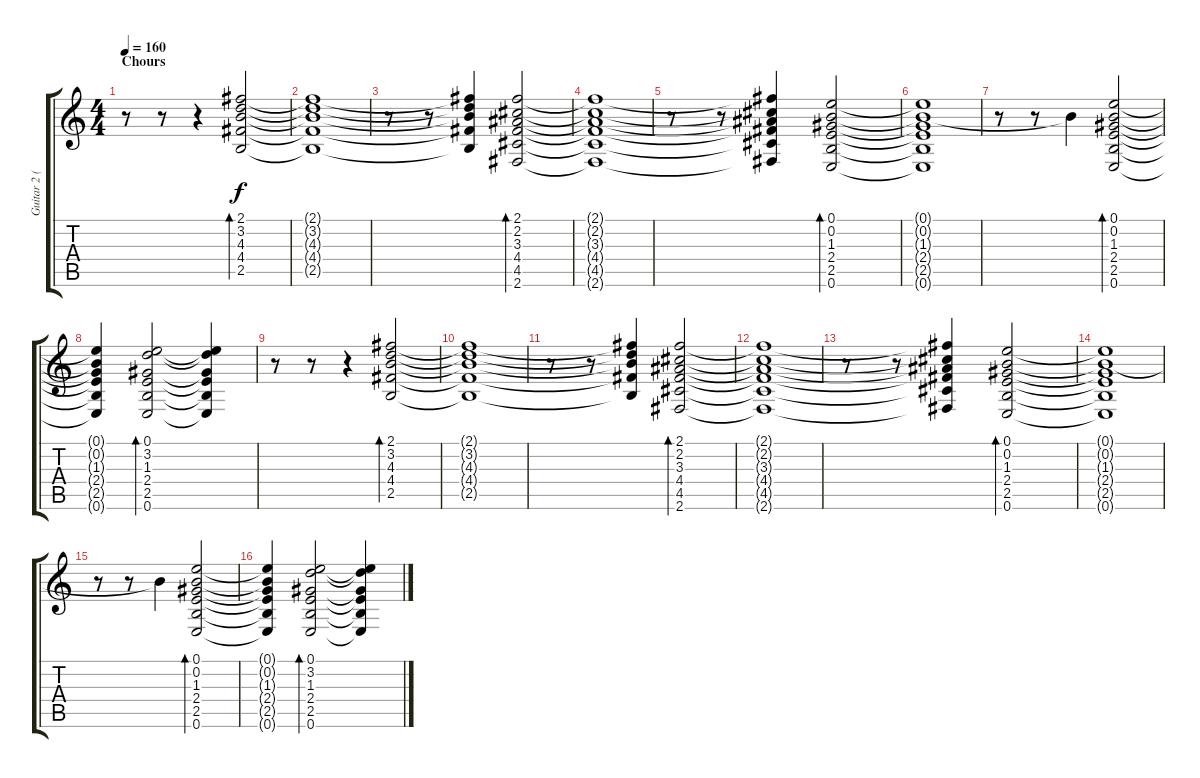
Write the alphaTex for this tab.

\track ("Guitar 2 (Velja)" "Guitar 2 (") {instrument electricguitarjazz}
\staff {score tabs}
\tuning (E4 B3 G3 D3 A2 E2) {hide}
\ts (4 4)
\section ("" "Chours")
\tempo 160
\clef g2
\ks c
r.8{dy f} r.8 r.4 (2.1 3.2 4.3 4.4 2.5).2{bd 480} |
(2.1{t} 3.2{t} 4.3{t} 4.4{t} 2.5{t}).1 |
r.8 r.8 (2.1{t} 3.2{t} 4.3{t} 4.4{t} 2.5{t}).4 (2.1 2.2 3.3 4.4 4.5 2.6).2{bd 480} |
(2.1{t} 2.2{t} 3.3{t} 4.4{t} 4.5{t} 2.6{t}).1 |
r.8 r.8 (2.1{t} 2.2{t} 3.3{t} 4.4{t} 4.5{t} 2.6{t}).4 (0.1 0.2 1.3 2.4 2.5 0.6).2{bd 480} |
(0.1{t} 0.2{t} 1.3{t} 2.4{t} 2.5{t} 0.6{t}).1 |
r.8 r.8 0.2{t}.4 (0.1 0.2 1.3 2.4 2.5 0.6).2{bd 480} |
(0.1{t} 0.2{t} 1.3{t} 2.4{t} 2.5{t} 0.6{t}).4 (0.1 3.2 1.3 2.4 2.5 0.6).2{bd 480} (0.1{t} 3.2{t} 1.3{t} 2.4{t} 2.5{t} 0.6{t}).4 |
r.8 r.8 r.4 (2.1 3.2 4.3 4.4 2.5).2{bd 480} |
(2.1{t} 3.2{t} 4.3{t} 4.4{t} 2.5{t}).1 |
r.8 r.8 (2.1{t} 3.2{t} 4.3{t} 4.4{t} 2.5{t}).4 (2.1 2.2 3.3 4.4 4.5 2.6).2{bd 480} |
(2.1{t} 2.2{t} 3.3{t} 4.4{t} 4.5{t} 2.6{t}).1 |
r.8 r.8 (2.1{t} 2.2{t} 3.3{t} 4.4{t} 4.5{t} 2.6{t}).4 (0.1 0.2 1.3 2.4 2.5 0.6).2{bd 480} |
(0.1{t} 0.2{t} 1.3{t} 2.4{t} 2.5{t} 0.6{t}).1 |
r.8 r.8 0.2{t}.4 (0.1 0.2 1.3 2.4 2.5 0.6).2{bd 480} |
(0.1{t} 0.2{t} 1.3{t} 2.4{t} 2.5{t} 0.6{t}).4 (0.1 3.2 1.3 2.4 2.5 0.6).2{bd 480} (0.1{t} 3.2{t} 1.3{t} 2.4{t} 2.5{t} 0.6{t}).4
